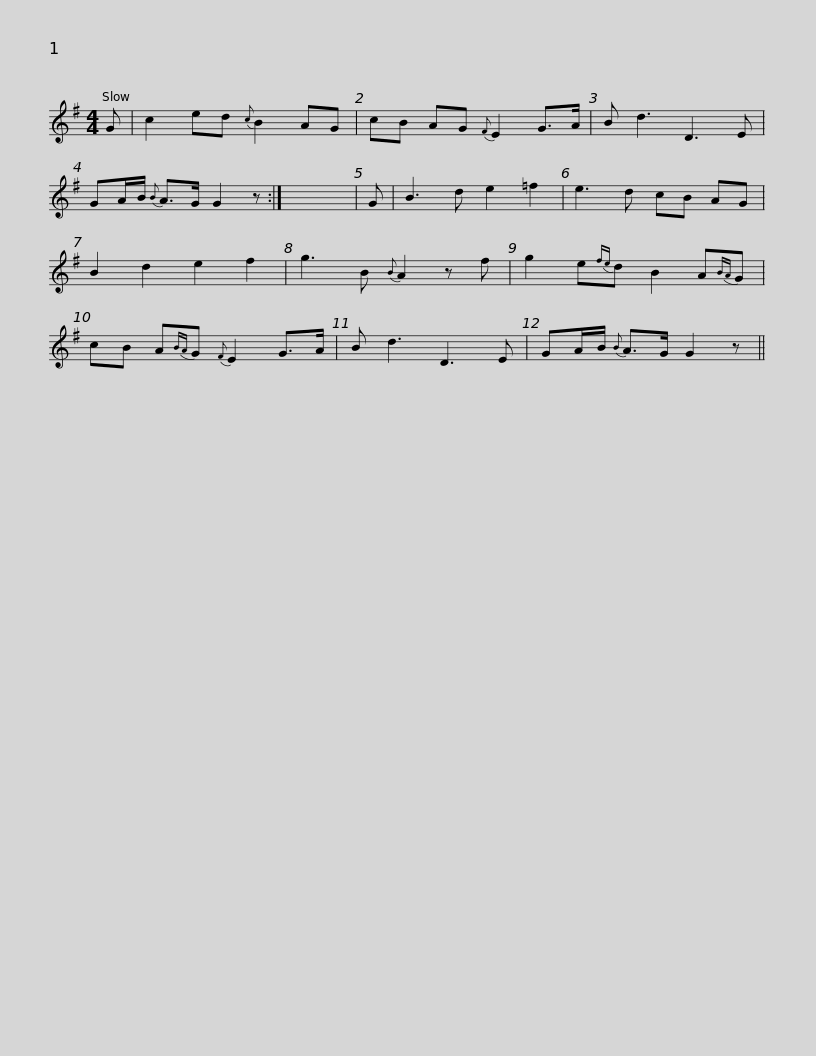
X:1
L:1/8
M:4/4
I:linebreak $
K:G
V:1 treble
V:1
 G | c2 ed{c} B2 AG | cB AG{F} E2 G>A | B d3 D3 E | GA/B/{B} A>G G2 z :| %5
 x8 | G | B3 d e2 =f2 |$ e3 d cB AG | B2 d2 e2 f2 | %10
 g3 B{B} A2 z f | g2 e{fe}d B2 A{BA}G | cB A{BA}G{F} E2 G>A | B d3 D3 E |$ GA/B/{B} A>G G2 z || %15
